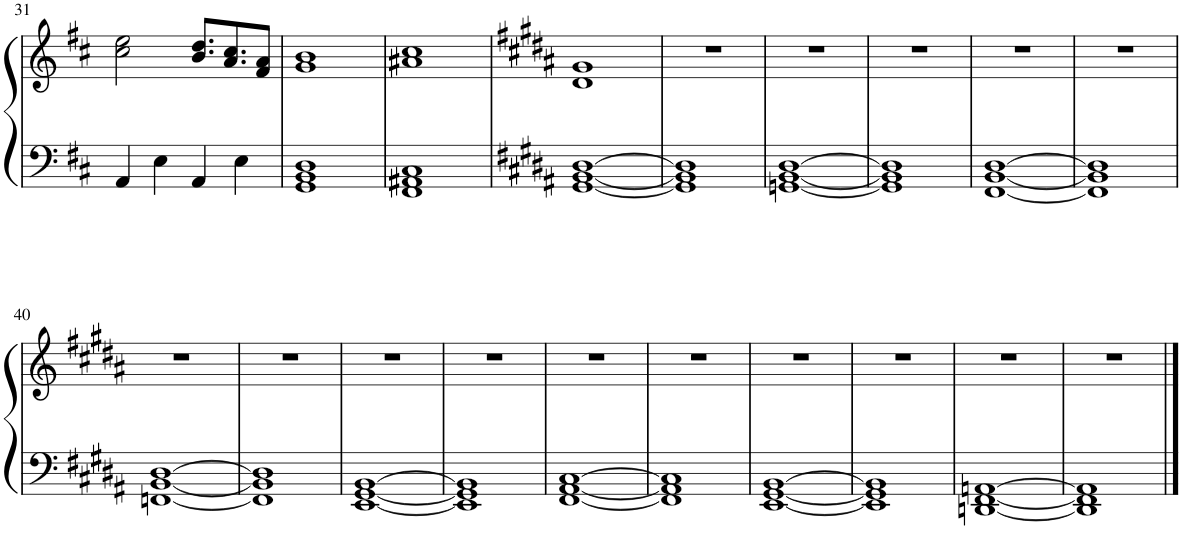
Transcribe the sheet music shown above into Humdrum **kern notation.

**kern	**kern
*part1	*part1
*staff2	*staff1
*I"Piano	*
*I'Pno.	*
!!LO:PB:g=z
*clefF4	*clefG2
*k[f#c#]	*k[f#c#]
*M4/4	*M4/4
=31	=31
4AA/	2cc#\ 2ee\
4E\	.
4AA/	8.b/ 8.dd/L
.	8.a/ 8.cc#/
4E\	.
.	8f#/ 8a/J
=32	=32
1GG 1BB 1D	1g 1b
=33	=33
1FF# 1AA#X 1C#	1a#X 1cc#
=34	=34
*k[f#c#g#d#a#]	*k[f#c#g#d#a#]
[1GG# [1BB [1D#	1d# 1g#
=35	=35
1GG#] 1BB] 1D#]	1r
=36	=36
[1GGn [1BB [1D#	1r
=37	=37
1GG] 1BB] 1D#]	1r
=38	=38
[1FF# [1BB [1D#	1r
=39	=39
1FF#] 1BB] 1D#]	1r
!!LO:LB:g=z
=40	=40
[1FFn [1BB [1D#	1r
=41	=41
1FF] 1BB] 1D#]	1r
=42	=42
[1EE [1GG# [1BB	1r
=43	=43
1EE] 1GG#] 1BB]	1r
=44	=44
[1FF# [1AA# [1C#	1r
=45	=45
1FF#] 1AA#] 1C#]	1r
=46	=46
[1EE [1GG# [1BB	1r
=47	=47
1EE] 1GG#] 1BB]	1r
=48	=48
[1DDn [1FF# [1AAn	1r
=49	=49
1DD] 1FF#] 1AA]	1r
==	==
*-	*-
